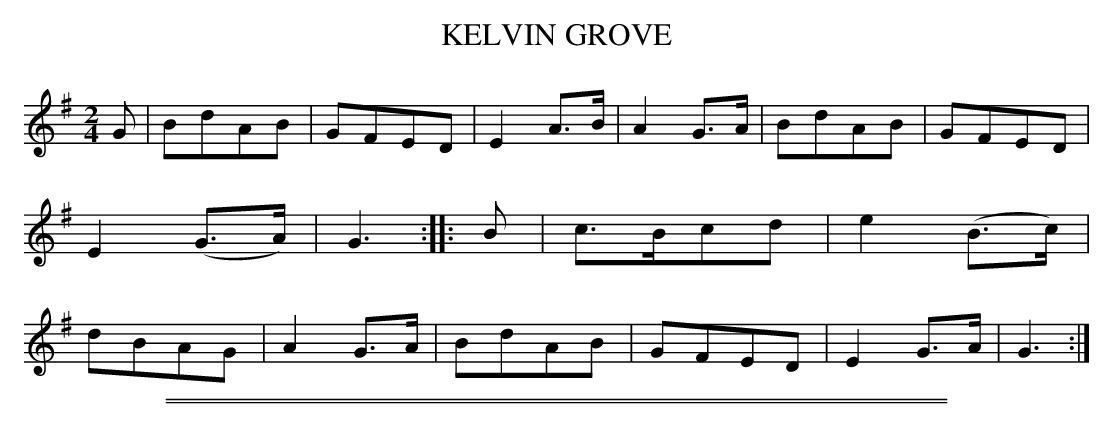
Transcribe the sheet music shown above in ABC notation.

X:1
T: KELVIN GROVE
M: 2/4
L: 1/8
K: G
G |\
BdAB | GFED | E2A>B | A2G>A |\
BdAB | GFED | E2(G>A) | G3 ::\
B |\
c>Bcd | e2(B>c) | dBAG | A2G>A |\
BdAB | GFED | E2G>A | G3 :|
